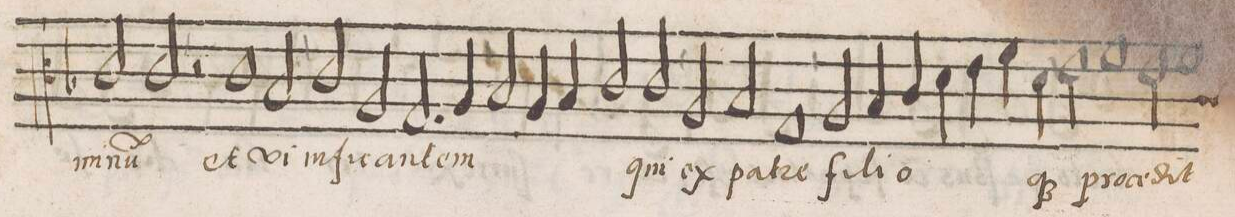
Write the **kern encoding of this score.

**kern	**text
*I"CANTVS	*
*clefC3	*
*k[b-]	*
*met()	*
*M2/1	*
2c/	-mi-
2c/	-nu(m)
=120-	=120-
2r	.
1c	et
2B-/	vi-
=121-	=121-
2c/	-ui-
2A/	-fi-
2.G/	-can-
4A/	-tem
=122-	=122-
2B-/	.
4A/	.
4B-/	.
2c/	.
2c/	qui
=123-	=123-
2A/	ex
2B-/	pa-
1G	-tre
=124-	=124-
2A/	fi-
4B-/	-li-
4c/	-o-
4d\	.
4e\	.
4f\	.
4d\	-q(ue)
=125-	=125-
2e\	.
1f	pro-
2e\	-ce-
=126-	=126-
*custos:c	*
1f	-dit
*-	*-
